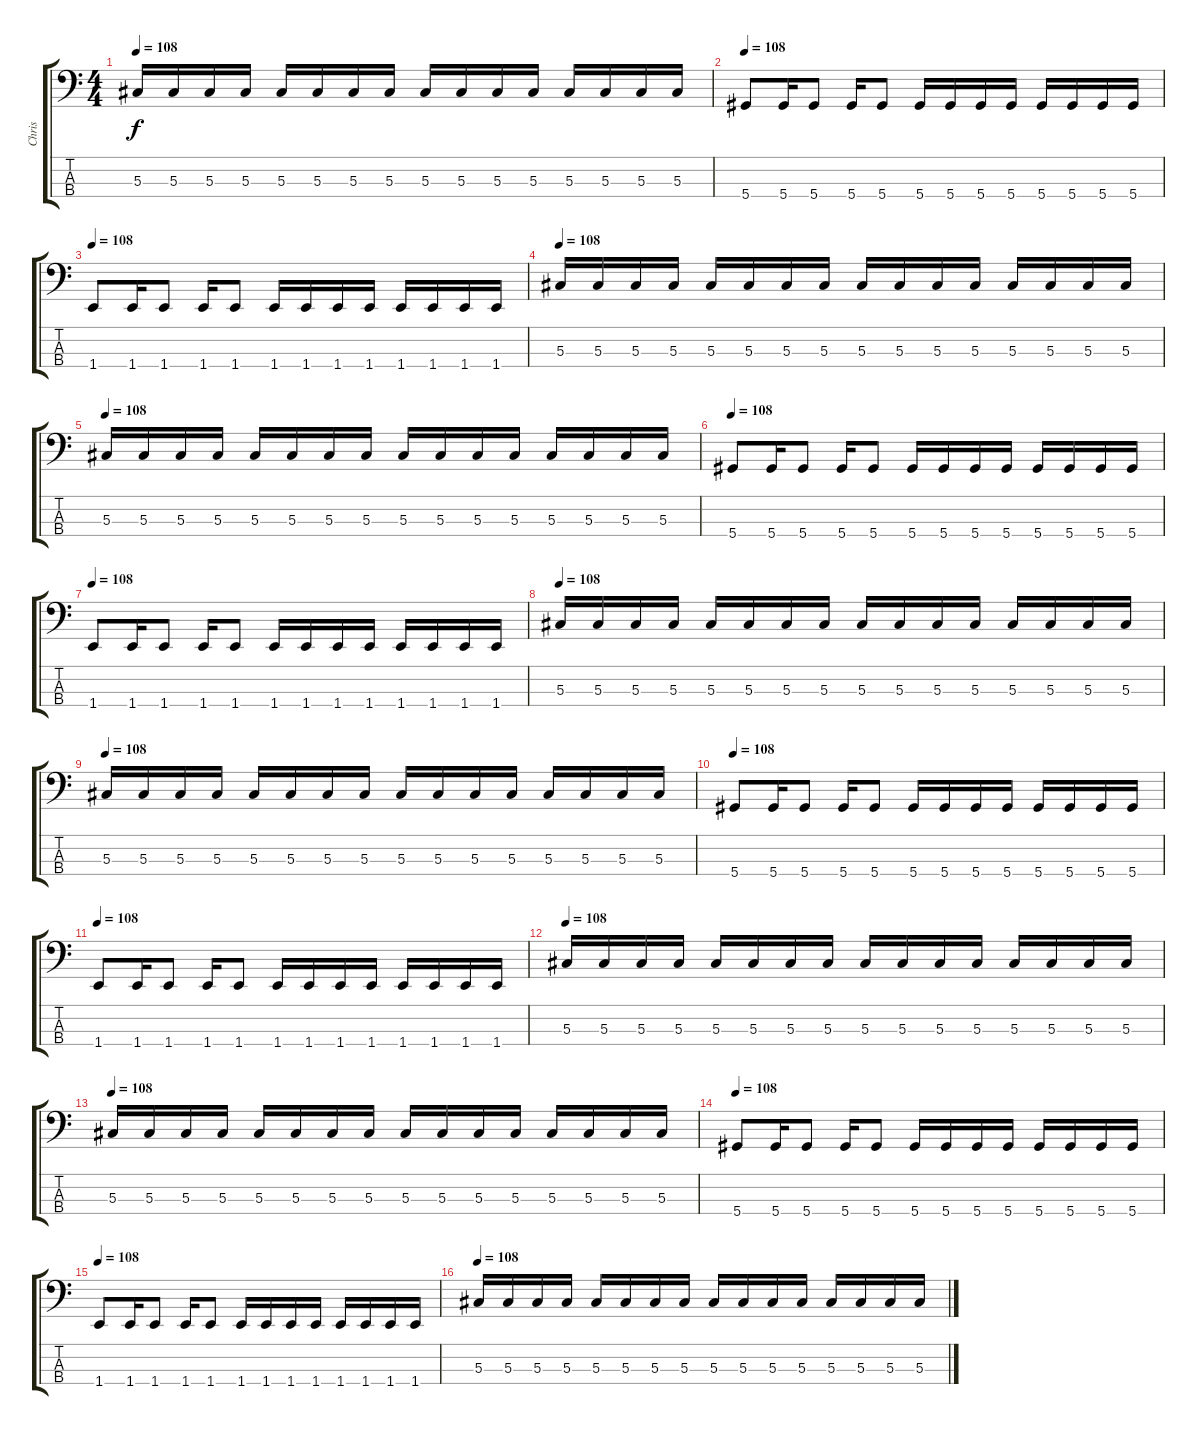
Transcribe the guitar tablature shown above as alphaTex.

\track ("Chris" "Chris") {instrument electricbassfinger}
\staff {score tabs}
\tuning (Gb2 Db2 Ab1 Eb1) {hide}
\ts (4 4)
\tempo 108
\clef f4
\ks c
5.3.16{dy f} 5.3.16 5.3.16 5.3.16 5.3.16 5.3.16 5.3.16 5.3.16 5.3.16 5.3.16 5.3.16 5.3.16 5.3.16 5.3.16 5.3.16 5.3.16 |
\tempo 108
5.4.8 5.4.16 5.4.8 5.4.16 5.4.8 5.4.16 5.4.16 5.4.16 5.4.16 5.4.16 5.4.16 5.4.16 5.4.16 |
\tempo 108
1.4.8 1.4.16 1.4.8 1.4.16 1.4.8 1.4.16 1.4.16 1.4.16 1.4.16 1.4.16 1.4.16 1.4.16 1.4.16 |
\tempo 108
5.3.16 5.3.16 5.3.16 5.3.16 5.3.16 5.3.16 5.3.16 5.3.16 5.3.16 5.3.16 5.3.16 5.3.16 5.3.16 5.3.16 5.3.16 5.3.16 |
\tempo 108
5.3.16 5.3.16 5.3.16 5.3.16 5.3.16 5.3.16 5.3.16 5.3.16 5.3.16 5.3.16 5.3.16 5.3.16 5.3.16 5.3.16 5.3.16 5.3.16 |
\tempo 108
5.4.8 5.4.16 5.4.8 5.4.16 5.4.8 5.4.16 5.4.16 5.4.16 5.4.16 5.4.16 5.4.16 5.4.16 5.4.16 |
\tempo 108
1.4.8 1.4.16 1.4.8 1.4.16 1.4.8 1.4.16 1.4.16 1.4.16 1.4.16 1.4.16 1.4.16 1.4.16 1.4.16 |
\tempo 108
5.3.16 5.3.16 5.3.16 5.3.16 5.3.16 5.3.16 5.3.16 5.3.16 5.3.16 5.3.16 5.3.16 5.3.16 5.3.16 5.3.16 5.3.16 5.3.16 |
\tempo 108
5.3.16 5.3.16 5.3.16 5.3.16 5.3.16 5.3.16 5.3.16 5.3.16 5.3.16 5.3.16 5.3.16 5.3.16 5.3.16 5.3.16 5.3.16 5.3.16 |
\tempo 108
5.4.8 5.4.16 5.4.8 5.4.16 5.4.8 5.4.16 5.4.16 5.4.16 5.4.16 5.4.16 5.4.16 5.4.16 5.4.16 |
\tempo 108
1.4.8 1.4.16 1.4.8 1.4.16 1.4.8 1.4.16 1.4.16 1.4.16 1.4.16 1.4.16 1.4.16 1.4.16 1.4.16 |
\tempo 108
5.3.16 5.3.16 5.3.16 5.3.16 5.3.16 5.3.16 5.3.16 5.3.16 5.3.16 5.3.16 5.3.16 5.3.16 5.3.16 5.3.16 5.3.16 5.3.16 |
\tempo 108
5.3.16 5.3.16 5.3.16 5.3.16 5.3.16 5.3.16 5.3.16 5.3.16 5.3.16 5.3.16 5.3.16 5.3.16 5.3.16 5.3.16 5.3.16 5.3.16 |
\tempo 108
5.4.8 5.4.16 5.4.8 5.4.16 5.4.8 5.4.16 5.4.16 5.4.16 5.4.16 5.4.16 5.4.16 5.4.16 5.4.16 |
\tempo 108
1.4.8 1.4.16 1.4.8 1.4.16 1.4.8 1.4.16 1.4.16 1.4.16 1.4.16 1.4.16 1.4.16 1.4.16 1.4.16 |
\tempo 108
5.3.16 5.3.16 5.3.16 5.3.16 5.3.16 5.3.16 5.3.16 5.3.16 5.3.16 5.3.16 5.3.16 5.3.16 5.3.16 5.3.16 5.3.16 5.3.16
